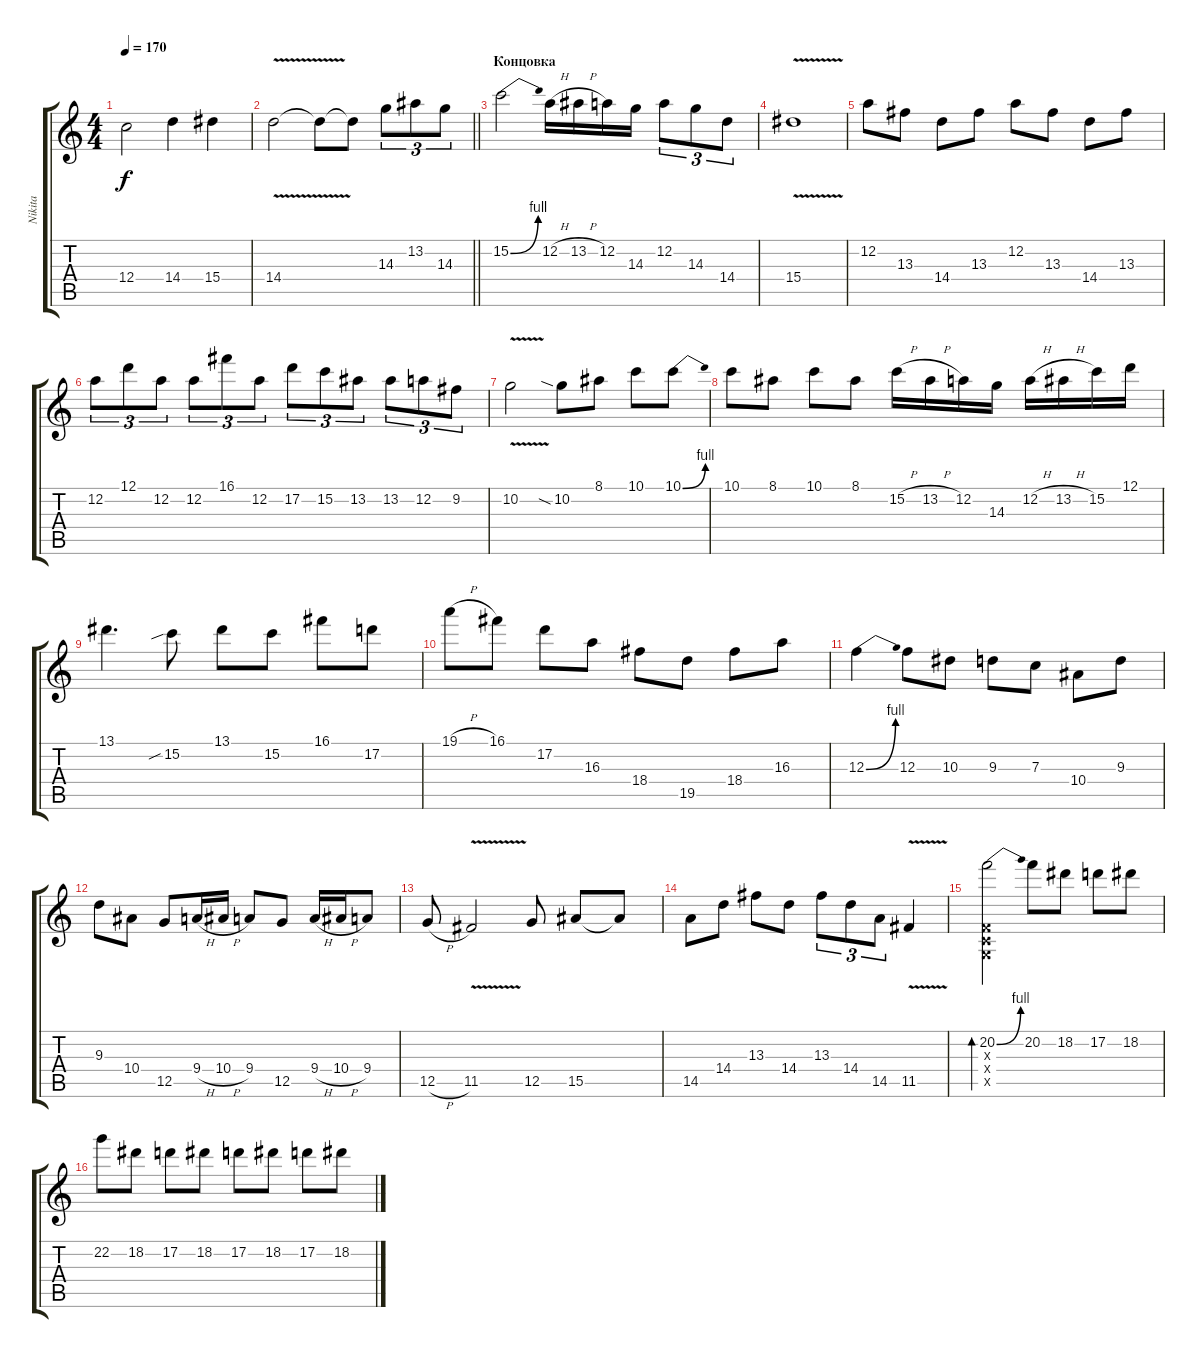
\track ("Nikita" "Nikita") {instrument overdrivenguitar}
\staff {score tabs}
\tuning (D4 A3 F3 C3 G2 D2) {hide}
\ts (4 4)
\tempo 170
\clef g2
\ks c
12.4.2{dy f} 14.4.4 15.4.4 |
\barLineRight lightlight
14.4{v}.2 14.4{t}.8 14.4{t}.8 14.3.8{tu (3 2)} 13.2.8{tu (3 2)} 14.3.8{tu (3 2)} |
\section ("" "Концовка")
15.2{be (bend 0 0 60 4)}.2 12.2{h}.16 13.2{h}.16 12.2.16 14.3.16 12.2.8{tu (3 2)} 14.3.8{tu (3 2)} 14.4.8{tu (3 2)} |
15.4{v}.1 |
12.2.8 13.3.8 14.4.8 13.3.8 12.2.8 13.3.8 14.4.8 13.3.8 |
12.2.8{tu (3 2)} 12.1.8{tu (3 2)} 12.2.8{tu (3 2)} 12.2.8{tu (3 2)} 16.1.8{tu (3 2)} 12.2.8{tu (3 2)} 17.2.8{tu (3 2)} 15.2.8{tu (3 2)} 13.2.8{tu (3 2)} 13.2.8{tu (3 2)} 12.2.8{tu (3 2)} 9.2.8{tu (3 2)} |
10.2{v}.2 10.2{sia}.8 8.1.8 10.1.8 10.1{be (bend 0 0 60 4)}.8 |
10.1.8 8.1.8 10.1.8 8.1.8 15.2{h}.16 13.2{h}.16 12.2.16 14.3.16 12.2{h}.16 13.2{h}.16 15.2.16 12.1.16 |
13.1.4{d} 15.2{sib}.8 13.1.8 15.2.8 16.1.8 17.2.8 |
19.1{h}.8 16.1.8 17.2.8 16.3.8 18.4.8 19.5.8 18.4.8 16.3.8 |
12.3{be (bend 0 0 60 4)}.4 12.3.8 10.3.8 9.3.8 7.3.8 10.4.8 9.3.8 |
9.3.8{instrument guitarharmonics} 10.4.8{instrument distortionguitar} 12.5.8 9.4{h}.16 10.4{h}.16 9.4.8 12.5.8 9.4{h}.16 10.4{h}.16 9.4.8 |
12.5{h}.8 11.5{v}.2 12.5.8 15.5.8 15.5{t}.8 |
14.5.8 14.4.8 13.3.8 14.4.8 13.3.8{tu (3 2)} 14.4.8{tu (3 2)} 14.5.8{tu (3 2)} 11.5{v}.4 |
(20.2{be (bend 0 0 60 4)} 0.3{x} 0.4{x} 0.5{x}).2{bd 480} 20.2.8 18.2.8 17.2.8 18.2.8 |
22.2.8 18.2.8 17.2.8 18.2.8 17.2.8 18.2.8 17.2.8 18.2.8
